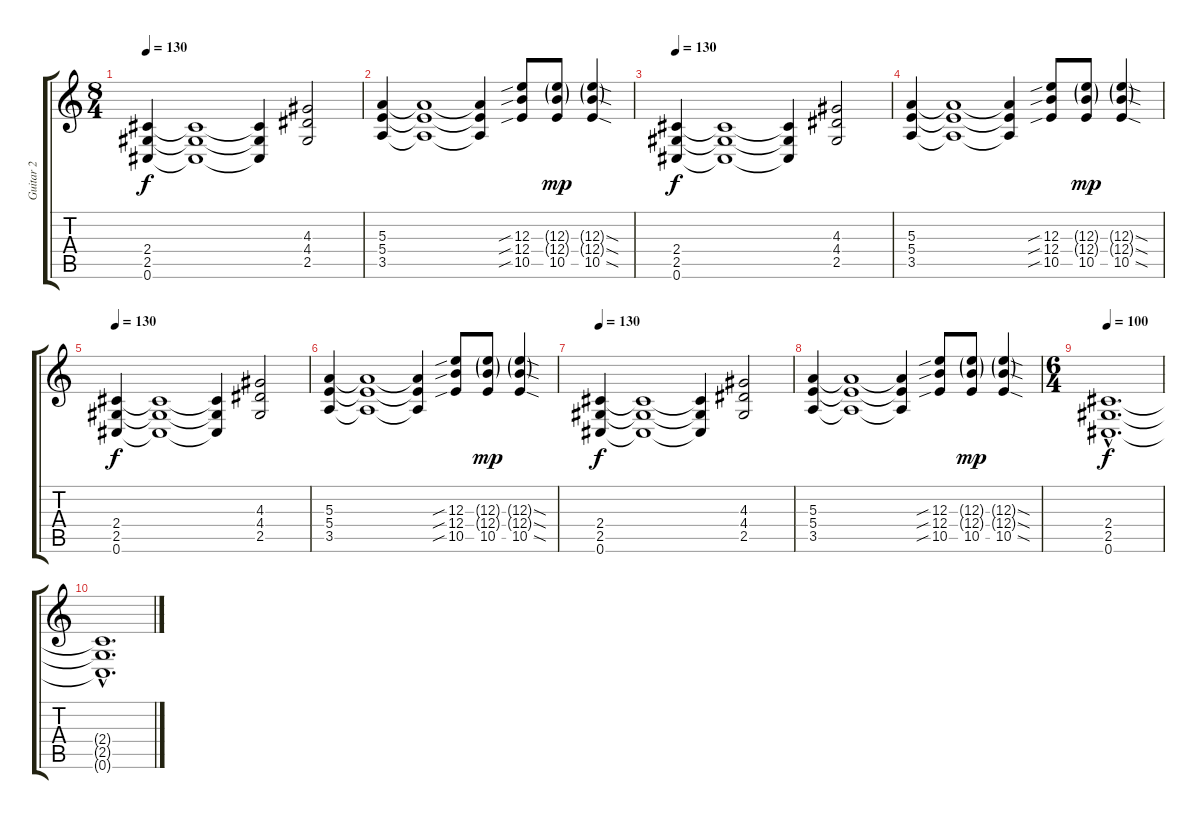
\track ("Guitar 2" "Guitar 2") {instrument distortionguitar}
\staff {score tabs}
\tuning (Db4 Ab3 E3 B2 Gb2 Db2) {hide}
\ts (8 4)
\tempo 130
\clef g2
\ks c
(2.4 2.5 0.6).4{dy f} (2.4{t} 2.5{t} 0.6{t}).1 (2.4{t} 2.5{t} 0.6{t}).4 (4.3 4.4 2.5).2 |
(5.3 5.4 3.5).4 (5.3{t} 5.4{t} 3.5{t}).1 (5.3{t} 5.4{t} 3.5{t}).4 (12.3{sib} 12.4{sib} 10.5{sib}).8 (12.3{g} 12.4{g} 10.5).8{dy mp} (12.3{sod g} 12.4{sod g} 10.5{sod}).4 |
\tempo 130
(2.4 2.5 0.6).4{dy f} (2.4{t} 2.5{t} 0.6{t}).1 (2.4{t} 2.5{t} 0.6{t}).4 (4.3 4.4 2.5).2 |
(5.3 5.4 3.5).4 (5.3{t} 5.4{t} 3.5{t}).1 (5.3{t} 5.4{t} 3.5{t}).4 (12.3{sib} 12.4{sib} 10.5{sib}).8 (12.3{g} 12.4{g} 10.5).8{dy mp} (12.3{sod g} 12.4{sod g} 10.5{sod}).4 |
\tempo 130
(2.4 2.5 0.6).4{dy f} (2.4{t} 2.5{t} 0.6{t}).1 (2.4{t} 2.5{t} 0.6{t}).4 (4.3 4.4 2.5).2 |
(5.3 5.4 3.5).4 (5.3{t} 5.4{t} 3.5{t}).1 (5.3{t} 5.4{t} 3.5{t}).4 (12.3{sib} 12.4{sib} 10.5{sib}).8 (12.3{g} 12.4{g} 10.5).8{dy mp} (12.3{sod g} 12.4{sod g} 10.5{sod}).4 |
\tempo 130
(2.4 2.5 0.6).4{dy f} (2.4{t} 2.5{t} 0.6{t}).1 (2.4{t} 2.5{t} 0.6{t}).4 (4.3 4.4 2.5).2 |
(5.3 5.4 3.5).4 (5.3{t} 5.4{t} 3.5{t}).1 (5.3{t} 5.4{t} 3.5{t}).4 (12.3{sib} 12.4{sib} 10.5{sib}).8 (12.3{g} 12.4{g} 10.5).8{dy mp} (12.3{sod g} 12.4{sod g} 10.5{sod}).4 |
\ts (6 4)
\tempo 100
(2.4{hac} 2.5{hac} 0.6{hac}).1{d dy f} |
(2.4{hac t} 2.5{hac t} 0.6{hac t}).1{d}
